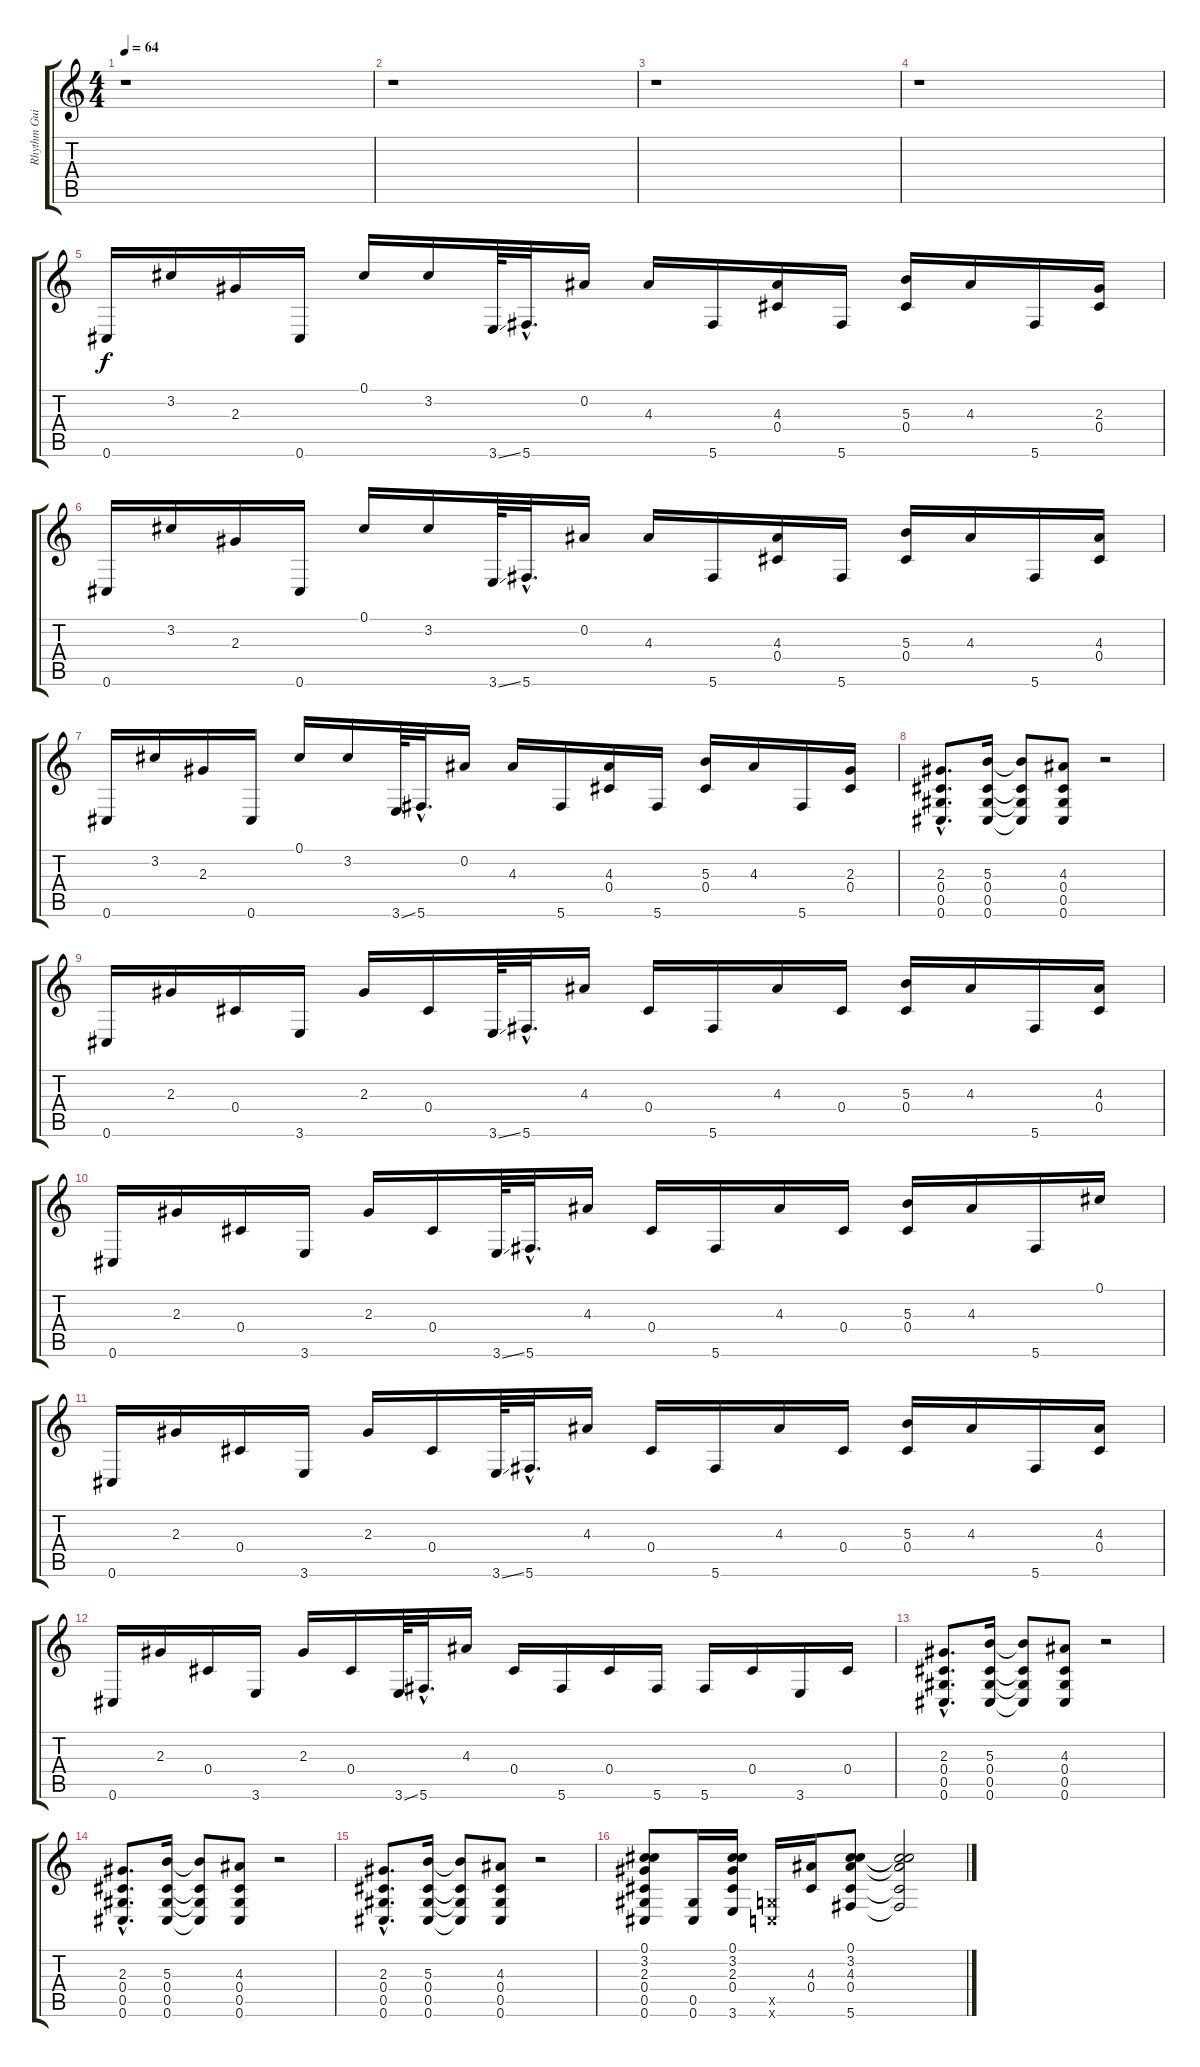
\track ("Rhythm Guitar Jazz" "Rhythm Gui") {instrument electricguitarjazz}
\staff {score tabs}
\tuning (Db4 Bb3 Gb3 Db3 Ab2 Db2) {hide}
\ts (4 4)
\tempo 64
\clef g2
\ks c
r.1{dy f instrument electricguitarjazz} |
r.1 |
r.1 |
r.1 |
0.6.16 3.2.16 2.3.16 0.6.16 0.1.16 3.2.16 3.6{ss}.64 5.6{hac}.32{d} 0.2.16 4.3.16 5.6.16 (4.3 0.4).16 5.6.16 (5.3 0.4).16 4.3.16 5.6.16 (2.3 0.4).16 |
0.6.16 3.2.16 2.3.16 0.6.16 0.1.16 3.2.16 3.6{ss}.64 5.6{hac}.32{d} 0.2.16 4.3.16 5.6.16 (4.3 0.4).16 5.6.16 (5.3 0.4).16 4.3.16 5.6.16 (4.3 0.4).16 |
0.6.16 3.2.16 2.3.16 0.6.16 0.1.16 3.2.16 3.6{ss}.64 5.6{hac}.32{d} 0.2.16 4.3.16 5.6.16 (4.3 0.4).16 5.6.16 (5.3 0.4).16 4.3.16 5.6.16 (2.3 0.4).16 |
(2.3{hac} 0.4{hac} 0.5{hac} 0.6{hac}).8{d} (5.3 0.4 0.5 0.6).16 (5.3{t} 0.4{t} 0.5{t} 0.6{t}).8 (4.3 0.4 0.5 0.6).8 r.2 |
0.6.16 2.3.16 0.4.16 3.6.16 2.3.16 0.4.16 3.6{ss}.64 5.6{hac}.32{d} 4.3.16 0.4.16 5.6.16 4.3.16 0.4.16 (5.3 0.4).16 4.3.16 5.6.16 (4.3 0.4).16 |
0.6.16 2.3.16 0.4.16 3.6.16 2.3.16 0.4.16 3.6{ss}.64 5.6{hac}.32{d} 4.3.16 0.4.16 5.6.16 4.3.16 0.4.16 (5.3 0.4).16 4.3.16 5.6.16 0.1.16 |
0.6.16 2.3.16 0.4.16 3.6.16 2.3.16 0.4.16 3.6{ss}.64 5.6{hac}.32{d} 4.3.16 0.4.16 5.6.16 4.3.16 0.4.16 (5.3 0.4).16 4.3.16 5.6.16 (4.3 0.4).16 |
0.6.16 2.3.16 0.4.16 3.6.16 2.3.16 0.4.16 3.6{ss}.64 5.6{hac}.32{d} 4.3.16 0.4.16 5.6.16 0.4.16 5.6.16 5.6.16 0.4.16 3.6.16 0.4.16 |
(2.3{hac} 0.4{hac} 0.5{hac} 0.6{hac}).8{d} (5.3 0.4 0.5 0.6).16 (5.3{t} 0.4{t} 0.5{t} 0.6{t}).8 (4.3 0.4 0.5 0.6).8 r.2 |
(2.3{hac} 0.4{hac} 0.5{hac} 0.6{hac}).8{d} (5.3 0.4 0.5 0.6).16 (5.3{t} 0.4{t} 0.5{t} 0.6{t}).8 (4.3 0.4 0.5 0.6).8 r.2 |
(2.3{hac} 0.4{hac} 0.5{hac} 0.6{hac}).8{d} (5.3 0.4 0.5 0.6).16 (5.3{t} 0.4{t} 0.5{t} 0.6{t}).8 (4.3 0.4 0.5 0.6).8 r.2 |
(0.1 3.2 2.3 0.4 0.5 0.6).8 (0.5 0.6).16 (0.1 3.2 2.3 0.4 3.6).16 (-1.5{x} -1.6{x}).16 (4.3 0.4).16 (0.1 3.2 4.3 0.4 5.6).8 (0.1{t} 3.2{t} 4.3{t} 0.4{t} 5.6{t}).2
